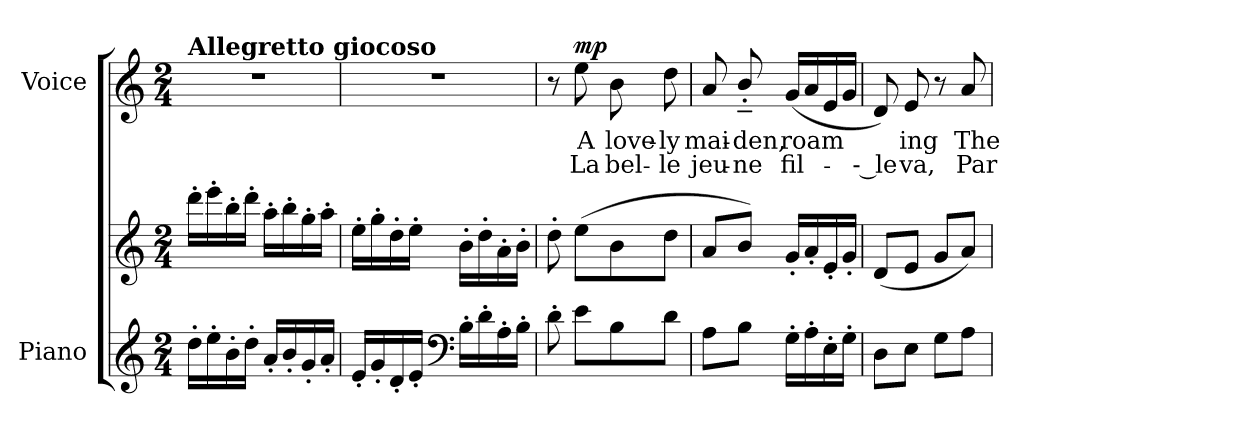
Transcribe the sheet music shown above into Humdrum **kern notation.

**kern	**kern	**dynam	**kern	**text	**text	**dynam
*part2	*part2	*part2	*part1	*part1	*part1	*part1
*staff3	*staff2	*staff2/3	*staff1	*staff1	*staff1	*staff1
*I"Piano	*	*	*I"Voice	*	*	*
*I'Pno	*	*	*	*	*	*
*clefG2	*clefG2	*	*clefG2	*	*	*
*k[]	*k[]	*	*k[]	*	*	*
*M2/4	*M2/4	*	*M2/4	*	*	*
=1	=1	=1	=1	=1	=1	=1
!	!	!	!LO:TX:a:B:t=Allegretto giocoso	!	!	!
!	!	!LO:DY:b	!	!	!	!
!	!	!LO:DY:n=1:b	!	!	!	!
16dd'\LL	16ddd'\LL	mf other-dynamics	2r	.	.	.
16ee'\	16eee'\	.	.	.	.	.
16b'\	16bb'\	.	.	.	.	.
16dd'\JJ	16ddd'\JJ	.	.	.	.	.
16a'/LL	16aa'\LL	.	.	.	.	.
16b'/	16bb'\	.	.	.	.	.
16g'/	16gg'\	.	.	.	.	.
16a'/JJ	16aa'\JJ	.	.	.	.	.
=2	=2	=2	=2	=2	=2	=2
16e'/LL	16ee'\LL	.	2r	.	.	.
16g'/	16gg'\	.	.	.	.	.
16d'/	16dd'\	.	.	.	.	.
16e'/JJ	16ee'\JJ	.	.	.	.	.
*clefF4	*	*	*	*	*	*
16B'\LL	16b'\LL	.	.	.	.	.
16d'\	16dd'\	.	.	.	.	.
16A'\	16a'\	.	.	.	.	.
16B'\JJ	16b'\JJ	.	.	.	.	.
=3	=3	=3	=3	=3	=3	=3
8d'\	8dd'\	.	8r	.	.	.
!	!	!LO:DY:b	!	!	!	!
!	!	!LO:DY:n=1:b	!	!	!	!LO:DY:a
8e\L	(8ee\L	p other-dynamics	8ee\	A	La	mp
8B\	8b\	.	8b\	love-	bel-	.
8d\J	8dd\J	.	8dd\	-ly	-le	.
=4	=4	=4	=4	=4	=4	=4
8A\L	8a/L	.	8a/	mai-	jeu-	.
8B\J	8b/J)	.	8b'~/	-den,	-ne	.
16G'\LL	16g'/LL	.	(16g/LL	roam-	fil-	.
16A'\	16a'/	.	16a/	.	.	.
16E'\	16e'/	.	16e/	.	.	.
16G'\JJ	16g'/JJ	.	16g/JJ	.	.	.
=5	=5	=5	=5	=5	=5	=5
8D\L	(8d/L	.	8d/)	---	-- le	.
8E\J	8e/J	.	8e/	-ing	va,	.
8G\L	8g/L	.	8r	.	.	.
8A\J	8a/J)	.	8a/	The	Par-	.
=	=	=	=	=	=	=
*-	*-	*-	*-	*-	*-	*-
